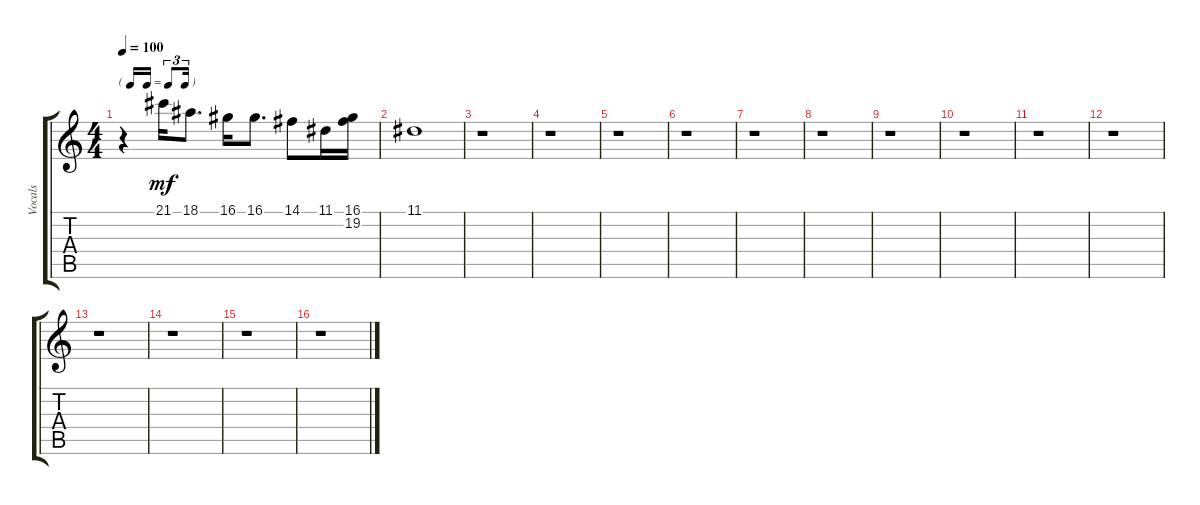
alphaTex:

\track ("Vocals" "Vocals") {instrument altosax}
\staff {score tabs}
\tuning (E4 B3 G3 D3 A2 E2) {hide}
\ts (4 4)
\tf triplet16th
\tempo 100
\clef g2
\ks c
r.4{dy mf} 21.1.16 18.1.8{d} 16.1.16 16.1.8{d} 14.1.8 11.1.16 (16.1 19.2).16 |
11.1.1 |
r.1 |
r.1 |
r.1 |
r.1 |
r.1 |
r.1 |
r.1 |
r.1 |
r.1 |
r.1 |
r.1 |
r.1 |
r.1 |
r.1
